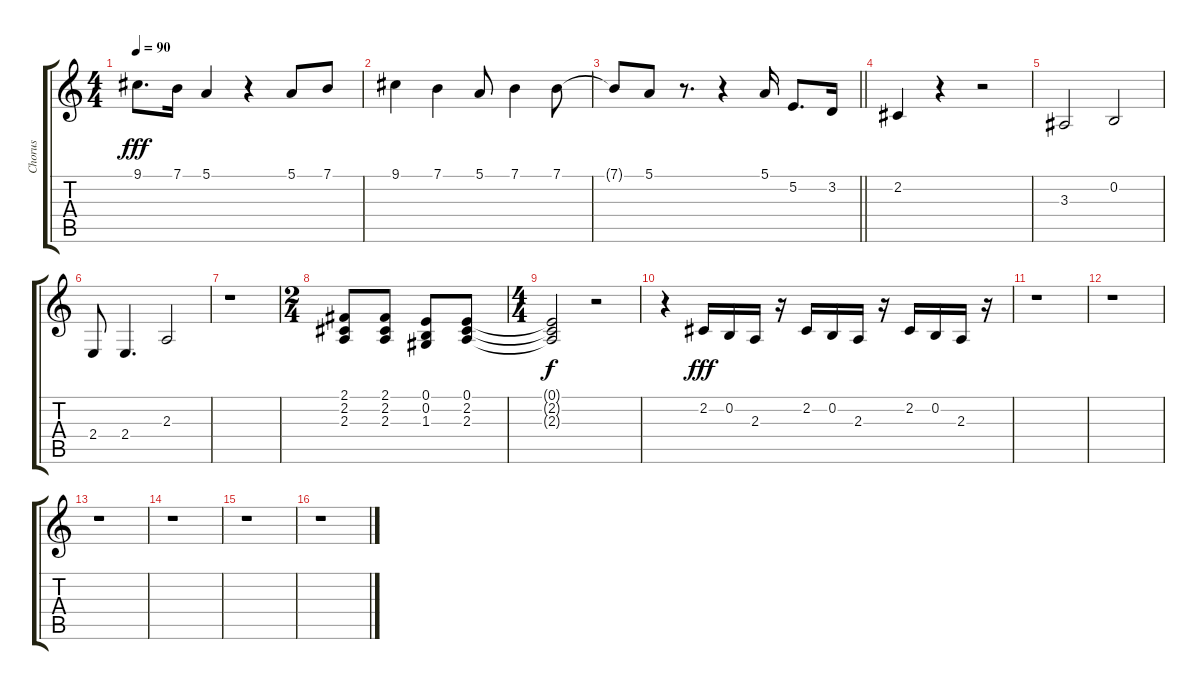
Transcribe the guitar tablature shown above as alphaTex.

\track ("Chorus" "Chorus") {instrument electricpiano1}
\staff {score tabs}
\tuning (E4 B3 G3 D3 A2 E2) {hide}
\ts (4 4)
\tempo 90
\clef g2
\ks c
9.1{t}.8{d dy fff} 7.1.16 5.1.4 r.4 5.1.8 7.1.8 |
9.1.4 7.1.4 5.1.8 7.1.4 7.1.8 |
\barLineRight lightlight
7.1{t}.8 5.1.8 r.8{d} r.4 5.1.16 5.2.8{d} 3.2.16 |
2.2.4 r.4 r.2 |
3.3.2 0.2.2 |
2.4.8 2.4.4{d} 2.3.2 |
r.1 |
\ts (2 4)
(2.1 2.2 2.3).8{volume 16 balance 6 instrument electricpiano1} (2.1 2.2 2.3).8 (0.1 0.2 1.3).8 (0.1 2.2 2.3).8 |
\ts (4 4)
(0.1{t} 2.2{t} 2.3{t}).2{dy f} r.2 |
r.4 2.2.16{dy fff} 0.2.16 2.3.16 r.16 2.2.16 0.2.16 2.3.16 r.16 2.2.16 0.2.16 2.3.16 r.16 |
r.1 |
r.1 |
r.1 |
r.1 |
r.1 |
r.1
